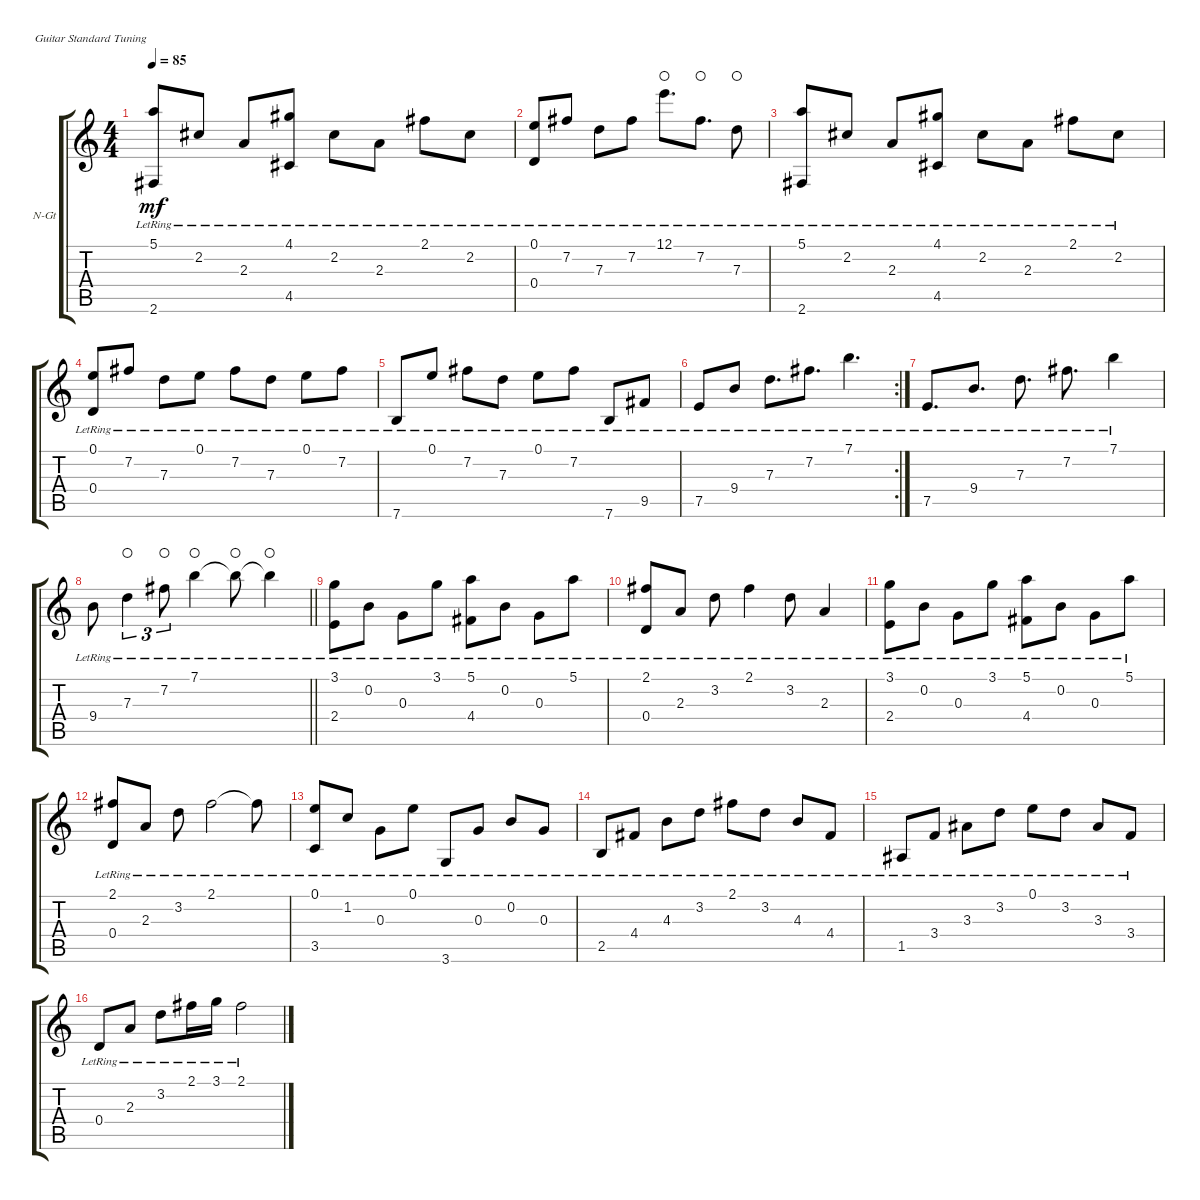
\defaultSystemsLayout 4
\bracketExtendMode groupsimilarinstruments
\firstSystemTrackNameOrientation horizontal
\otherSystemsTrackNameOrientation horizontal
\track ("Nylon Guitar" "N-Gt") {instrument acousticguitarnylon}
\staff {score tabs}
\tuning (E4 B3 G3 D3 A2 E2)
\ts (4 4)
\tempo 85
\clef g2
\ks c
(5.1{lr} 2.6{lr}).8{dy mf} 2.2{lr}.8 2.3{lr}.8 (4.5{lr} 4.1{lr}).8 2.2{lr}.8 2.3{lr}.8 2.1{lr}.8 2.2{lr}.8 |
(0.1{lr} 0.4{lr}).8 7.2{lr}.8 7.3{lr}.8 7.2{lr}.8 12.1{lr}.8{d waho} 7.2{lr}.8{d waho} 7.3{lr}.8{waho} |
(5.1{lr} 2.6{lr}).8 2.2{lr}.8 2.3{lr}.8 (4.5{lr} 4.1{lr}).8 2.2{lr}.8 2.3{lr}.8 2.1{lr}.8 2.2{lr}.8 |
(0.1{lr} 0.4{lr}).8 7.2{lr}.8 7.3{lr}.8 0.1{lr}.8 7.2{lr}.8 7.3{lr}.8 0.1{lr}.8 7.2{lr}.8 |
7.6{lr}.8 0.1{lr}.8 7.2{lr}.8 7.3{lr}.8 0.1{lr}.8 7.2{lr}.8 7.6{lr}.8 9.5{lr}.8 |
\rc 2
7.5{lr}.8 9.4{lr}.8 7.3{lr}.8{d} 7.2{lr}.8{d} 7.1{lr}.4{d} |
7.5{lr}.8{d} 9.4{lr}.8{d} 7.3{lr}.8{d} 7.2{lr}.8{d} 7.1{lr}.4 |
\barLineRight lightlight
9.4{lr}.8 7.3{lr}.4{tu (3 2) waho} 7.2{lr}.8{tu (3 2) waho} 7.1{lr}.4{waho} 7.1{lr t}.8{waho} 7.1{lr t}.4{waho} |
(2.4{lr} 3.1{lr}).8 0.2{lr}.8 0.3{lr}.8 3.1{lr}.8 (5.1{lr} 4.4{lr}).8 0.2{lr}.8 0.3{lr}.8 5.1{lr}.8 |
(2.1{lr} 0.4{lr}).8 2.3{lr}.8 3.2{lr}.8 2.1{lr}.4 3.2{lr}.8 2.3{lr}.4 |
(3.1{lr} 2.4{lr}).8 0.2{lr}.8 0.3{lr}.8 3.1{lr}.8 (5.1{lr} 4.4{lr}).8 0.2{lr}.8 0.3{lr}.8 5.1{lr}.8 |
(2.1{lr} 0.4{lr}).8 2.3{lr}.8 3.2{lr}.8 2.1{lr}.2 2.1{lr t}.8 |
(3.5{lr} 0.1{lr}).8 1.2{lr}.8 0.3{lr}.8 0.1{lr}.8 3.6{lr}.8 0.3{lr}.8 0.2{lr}.8 0.3{lr}.8 |
2.5{lr}.8 4.4{lr}.8 4.3{lr}.8 3.2{lr}.8 2.1{lr}.8 3.2{lr}.8 4.3{lr}.8 4.4{lr}.8 |
1.5{lr}.8 3.4{lr}.8 3.3{lr}.8 3.2{lr}.8 0.1{lr}.8 3.2{lr}.8 3.3{lr}.8 3.4{lr}.8 |
0.4{lr}.8 2.3{lr}.8 3.2{lr}.8 2.1{lr}.16 3.1{lr}.16 2.1{lr}.2
